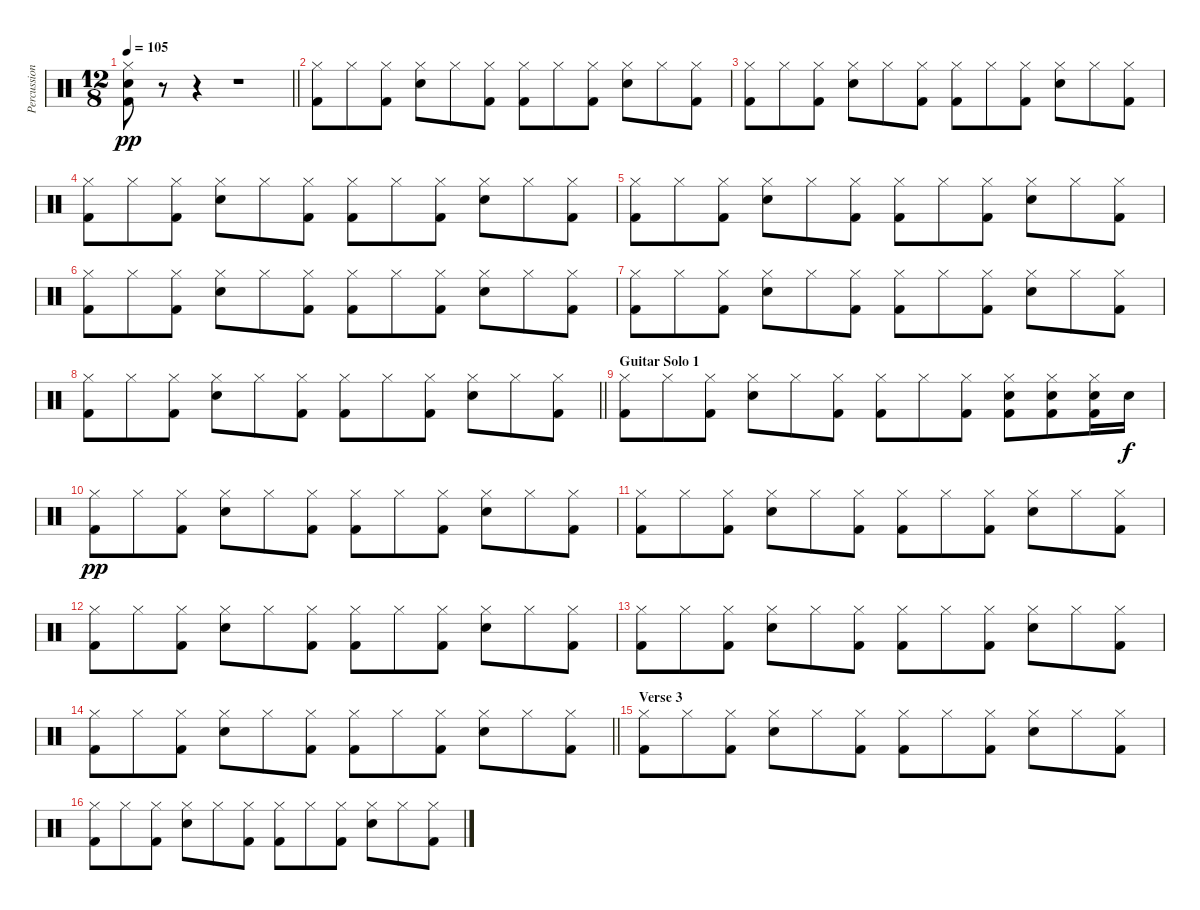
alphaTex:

\track ("Percussion" "Percussion") {instrument percussion}
\staff {score}
\articulation defaults
\ts (12 8)
\tempo 105
\clef neutral
\barLineRight lightlight
\ks c
("Hi-Hat (closed)" "Snare (hit) 2" "Kick (hit) 2").8{dy pp} r.8 r.4 r.1 |
("Hi-Hat (closed)" "Kick (hit) 2").8 "Hi-Hat (closed)".8 ("Hi-Hat (closed)" "Kick (hit) 2").8 ("Hi-Hat (closed)" "Snare (hit) 2").8 "Hi-Hat (closed)".8 ("Hi-Hat (closed)" "Kick (hit) 2").8 ("Hi-Hat (closed)" "Kick (hit) 2").8 "Hi-Hat (closed)".8 ("Hi-Hat (closed)" "Kick (hit) 2").8 ("Hi-Hat (closed)" "Snare (hit) 2").8 "Hi-Hat (closed)".8 ("Hi-Hat (closed)" "Kick (hit) 2").8 |
("Hi-Hat (closed)" "Kick (hit) 2").8 "Hi-Hat (closed)".8 ("Hi-Hat (closed)" "Kick (hit) 2").8 ("Hi-Hat (closed)" "Snare (hit) 2").8 "Hi-Hat (closed)".8 ("Hi-Hat (closed)" "Kick (hit) 2").8 ("Hi-Hat (closed)" "Kick (hit) 2").8 "Hi-Hat (closed)".8 ("Hi-Hat (closed)" "Kick (hit) 2").8 ("Hi-Hat (closed)" "Snare (hit) 2").8 "Hi-Hat (closed)".8 ("Hi-Hat (closed)" "Kick (hit) 2").8 |
("Hi-Hat (closed)" "Kick (hit) 2").8 "Hi-Hat (closed)".8 ("Hi-Hat (closed)" "Kick (hit) 2").8 ("Hi-Hat (closed)" "Snare (hit) 2").8 "Hi-Hat (closed)".8 ("Hi-Hat (closed)" "Kick (hit) 2").8 ("Hi-Hat (closed)" "Kick (hit) 2").8 "Hi-Hat (closed)".8 ("Hi-Hat (closed)" "Kick (hit) 2").8 ("Hi-Hat (closed)" "Snare (hit) 2").8 "Hi-Hat (closed)".8 ("Hi-Hat (closed)" "Kick (hit) 2").8 |
("Hi-Hat (closed)" "Kick (hit) 2").8 "Hi-Hat (closed)".8 ("Hi-Hat (closed)" "Kick (hit) 2").8 ("Hi-Hat (closed)" "Snare (hit) 2").8 "Hi-Hat (closed)".8 ("Hi-Hat (closed)" "Kick (hit) 2").8 ("Hi-Hat (closed)" "Kick (hit) 2").8 "Hi-Hat (closed)".8 ("Hi-Hat (closed)" "Kick (hit) 2").8 ("Hi-Hat (closed)" "Snare (hit) 2").8 "Hi-Hat (closed)".8 ("Hi-Hat (closed)" "Kick (hit) 2").8 |
("Hi-Hat (closed)" "Kick (hit) 2").8 "Hi-Hat (closed)".8 ("Hi-Hat (closed)" "Kick (hit) 2").8 ("Hi-Hat (closed)" "Snare (hit) 2").8 "Hi-Hat (closed)".8 ("Hi-Hat (closed)" "Kick (hit) 2").8 ("Hi-Hat (closed)" "Kick (hit) 2").8 "Hi-Hat (closed)".8 ("Hi-Hat (closed)" "Kick (hit) 2").8 ("Hi-Hat (closed)" "Snare (hit) 2").8 "Hi-Hat (closed)".8 ("Hi-Hat (closed)" "Kick (hit) 2").8 |
("Hi-Hat (closed)" "Kick (hit) 2").8 "Hi-Hat (closed)".8 ("Hi-Hat (closed)" "Kick (hit) 2").8 ("Hi-Hat (closed)" "Snare (hit) 2").8 "Hi-Hat (closed)".8 ("Hi-Hat (closed)" "Kick (hit) 2").8 ("Hi-Hat (closed)" "Kick (hit) 2").8 "Hi-Hat (closed)".8 ("Hi-Hat (closed)" "Kick (hit) 2").8 ("Hi-Hat (closed)" "Snare (hit) 2").8 "Hi-Hat (closed)".8 ("Hi-Hat (closed)" "Kick (hit) 2").8 |
\barLineRight lightlight
("Hi-Hat (closed)" "Kick (hit) 2").8 "Hi-Hat (closed)".8 ("Hi-Hat (closed)" "Kick (hit) 2").8 ("Hi-Hat (closed)" "Snare (hit) 2").8 "Hi-Hat (closed)".8 ("Hi-Hat (closed)" "Kick (hit) 2").8 ("Hi-Hat (closed)" "Kick (hit) 2").8 "Hi-Hat (closed)".8 ("Hi-Hat (closed)" "Kick (hit) 2").8 ("Hi-Hat (closed)" "Snare (hit) 2").8 "Hi-Hat (closed)".8 ("Hi-Hat (closed)" "Kick (hit) 2").8 |
\section ("" "Guitar Solo 1")
("Hi-Hat (closed)" "Kick (hit) 2").8 "Hi-Hat (closed)".8 ("Hi-Hat (closed)" "Kick (hit) 2").8 ("Hi-Hat (closed)" "Snare (hit) 2").8 "Hi-Hat (closed)".8 ("Hi-Hat (closed)" "Kick (hit) 2").8 ("Hi-Hat (closed)" "Kick (hit) 2").8 "Hi-Hat (closed)".8 ("Hi-Hat (closed)" "Kick (hit) 2").8 ("Hi-Hat (closed)" "Snare (hit) 2" "Kick (hit) 2").8 ("Hi-Hat (closed)" "Snare (hit) 2" "Kick (hit) 2").8 ("Hi-Hat (closed)" "Snare (hit) 2" "Kick (hit) 2").16 "Snare (hit) 2".16{dy f} |
("Hi-Hat (closed)" "Kick (hit) 2").8{dy pp} "Hi-Hat (closed)".8 ("Hi-Hat (closed)" "Kick (hit) 2").8 ("Hi-Hat (closed)" "Snare (hit) 2").8 "Hi-Hat (closed)".8 ("Hi-Hat (closed)" "Kick (hit) 2").8 ("Hi-Hat (closed)" "Kick (hit) 2").8 "Hi-Hat (closed)".8 ("Hi-Hat (closed)" "Kick (hit) 2").8 ("Hi-Hat (closed)" "Snare (hit) 2").8 "Hi-Hat (closed)".8 ("Hi-Hat (closed)" "Kick (hit) 2").8 |
("Hi-Hat (closed)" "Kick (hit) 2").8 "Hi-Hat (closed)".8 ("Hi-Hat (closed)" "Kick (hit) 2").8 ("Hi-Hat (closed)" "Snare (hit) 2").8 "Hi-Hat (closed)".8 ("Hi-Hat (closed)" "Kick (hit) 2").8 ("Hi-Hat (closed)" "Kick (hit) 2").8 "Hi-Hat (closed)".8 ("Hi-Hat (closed)" "Kick (hit) 2").8 ("Hi-Hat (closed)" "Snare (hit) 2").8 "Hi-Hat (closed)".8 ("Hi-Hat (closed)" "Kick (hit) 2").8 |
("Hi-Hat (closed)" "Kick (hit) 2").8 "Hi-Hat (closed)".8 ("Hi-Hat (closed)" "Kick (hit) 2").8 ("Hi-Hat (closed)" "Snare (hit) 2").8 "Hi-Hat (closed)".8 ("Hi-Hat (closed)" "Kick (hit) 2").8 ("Hi-Hat (closed)" "Kick (hit) 2").8 "Hi-Hat (closed)".8 ("Hi-Hat (closed)" "Kick (hit) 2").8 ("Hi-Hat (closed)" "Snare (hit) 2").8 "Hi-Hat (closed)".8 ("Hi-Hat (closed)" "Kick (hit) 2").8 |
("Hi-Hat (closed)" "Kick (hit) 2").8 "Hi-Hat (closed)".8 ("Hi-Hat (closed)" "Kick (hit) 2").8 ("Hi-Hat (closed)" "Snare (hit) 2").8 "Hi-Hat (closed)".8 ("Hi-Hat (closed)" "Kick (hit) 2").8 ("Hi-Hat (closed)" "Kick (hit) 2").8 "Hi-Hat (closed)".8 ("Hi-Hat (closed)" "Kick (hit) 2").8 ("Hi-Hat (closed)" "Snare (hit) 2").8 "Hi-Hat (closed)".8 ("Hi-Hat (closed)" "Kick (hit) 2").8 |
\barLineRight lightlight
("Hi-Hat (closed)" "Kick (hit) 2").8 "Hi-Hat (closed)".8 ("Hi-Hat (closed)" "Kick (hit) 2").8 ("Hi-Hat (closed)" "Snare (hit) 2").8 "Hi-Hat (closed)".8 ("Hi-Hat (closed)" "Kick (hit) 2").8 ("Hi-Hat (closed)" "Kick (hit) 2").8 "Hi-Hat (closed)".8 ("Hi-Hat (closed)" "Kick (hit) 2").8 ("Hi-Hat (closed)" "Snare (hit) 2").8 "Hi-Hat (closed)".8 ("Hi-Hat (closed)" "Kick (hit) 2").8 |
\section ("" "Verse 3")
("Hi-Hat (closed)" "Kick (hit) 2").8 "Hi-Hat (closed)".8 ("Hi-Hat (closed)" "Kick (hit) 2").8 ("Hi-Hat (closed)" "Snare (hit) 2").8 "Hi-Hat (closed)".8 ("Hi-Hat (closed)" "Kick (hit) 2").8 ("Hi-Hat (closed)" "Kick (hit) 2").8 "Hi-Hat (closed)".8 ("Hi-Hat (closed)" "Kick (hit) 2").8 ("Hi-Hat (closed)" "Snare (hit) 2").8 "Hi-Hat (closed)".8 ("Hi-Hat (closed)" "Kick (hit) 2").8 |
("Hi-Hat (closed)" "Kick (hit) 2").8 "Hi-Hat (closed)".8 ("Hi-Hat (closed)" "Kick (hit) 2").8 ("Hi-Hat (closed)" "Snare (hit) 2").8 "Hi-Hat (closed)".8 ("Hi-Hat (closed)" "Kick (hit) 2").8 ("Hi-Hat (closed)" "Kick (hit) 2").8 "Hi-Hat (closed)".8 ("Hi-Hat (closed)" "Kick (hit) 2").8 ("Hi-Hat (closed)" "Snare (hit) 2").8 "Hi-Hat (closed)".8 ("Hi-Hat (closed)" "Kick (hit) 2").8
